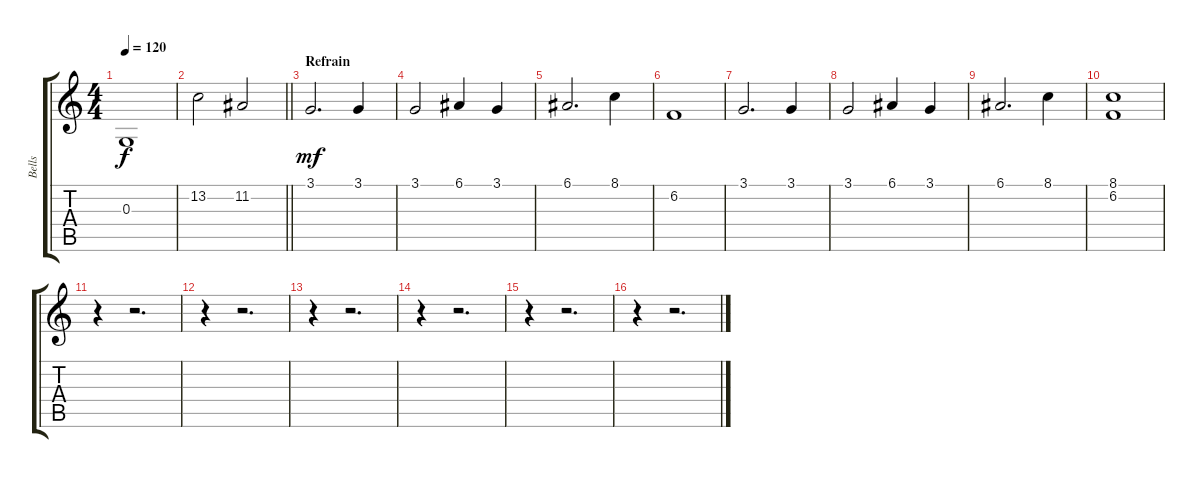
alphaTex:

\track ("Bells" "Bells") {instrument tubularbells}
\staff {score tabs}
\tuning (E4 B3 G3 D3 A2 E2) {hide}
\ts (4 4)
\tempo 120
\clef g2
\ks c
0.3.1{dy f} |
\barLineRight lightlight
13.2.2 11.2.2 |
\section ("" "Refrain")
3.1.2{d dy mf} 3.1.4 |
3.1.2 6.1.4 3.1.4 |
6.1.2{d} 8.1.4 |
6.2.1 |
3.1.2{d} 3.1.4 |
3.1.2 6.1.4 3.1.4 |
6.1.2{d} 8.1.4 |
(8.1 6.2).1 |
r.4 r.2{d} |
r.4 r.2{d} |
r.4 r.2{d} |
r.4 r.2{d} |
r.4 r.2{d} |
r.4 r.2{d}
